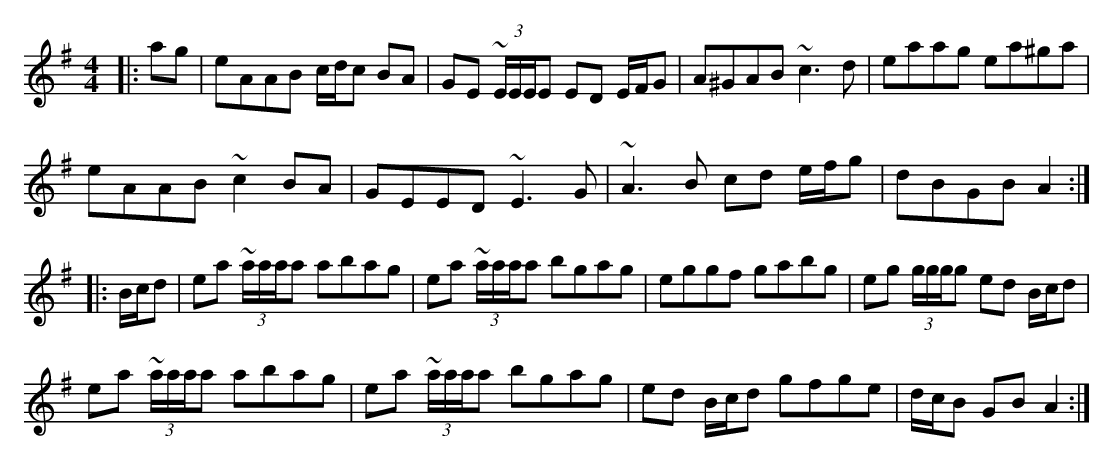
X:1
M:4/4
K:Ador
|:ag|eAAB c/d/c BA|GE ~(3E/E/E/E ED E/F/G|A^GAB ~c3 d|eaag ea^ga|
eAAB ~c2 BA|GEED ~E3 G|~A3 B cd e/f/g|dBGB A2:|
|:B/c/d|ea ~(3a/a/a/a abag|ea ~(3a/a/a/a bgag|eggf gabg|eg (3g/g/g/g ed B/c/d|
ea ~(3a/a/a/a abag|ea ~(3a/a/a/a bgag|ed B/c/d gfge|d/c/B GB A2:|
